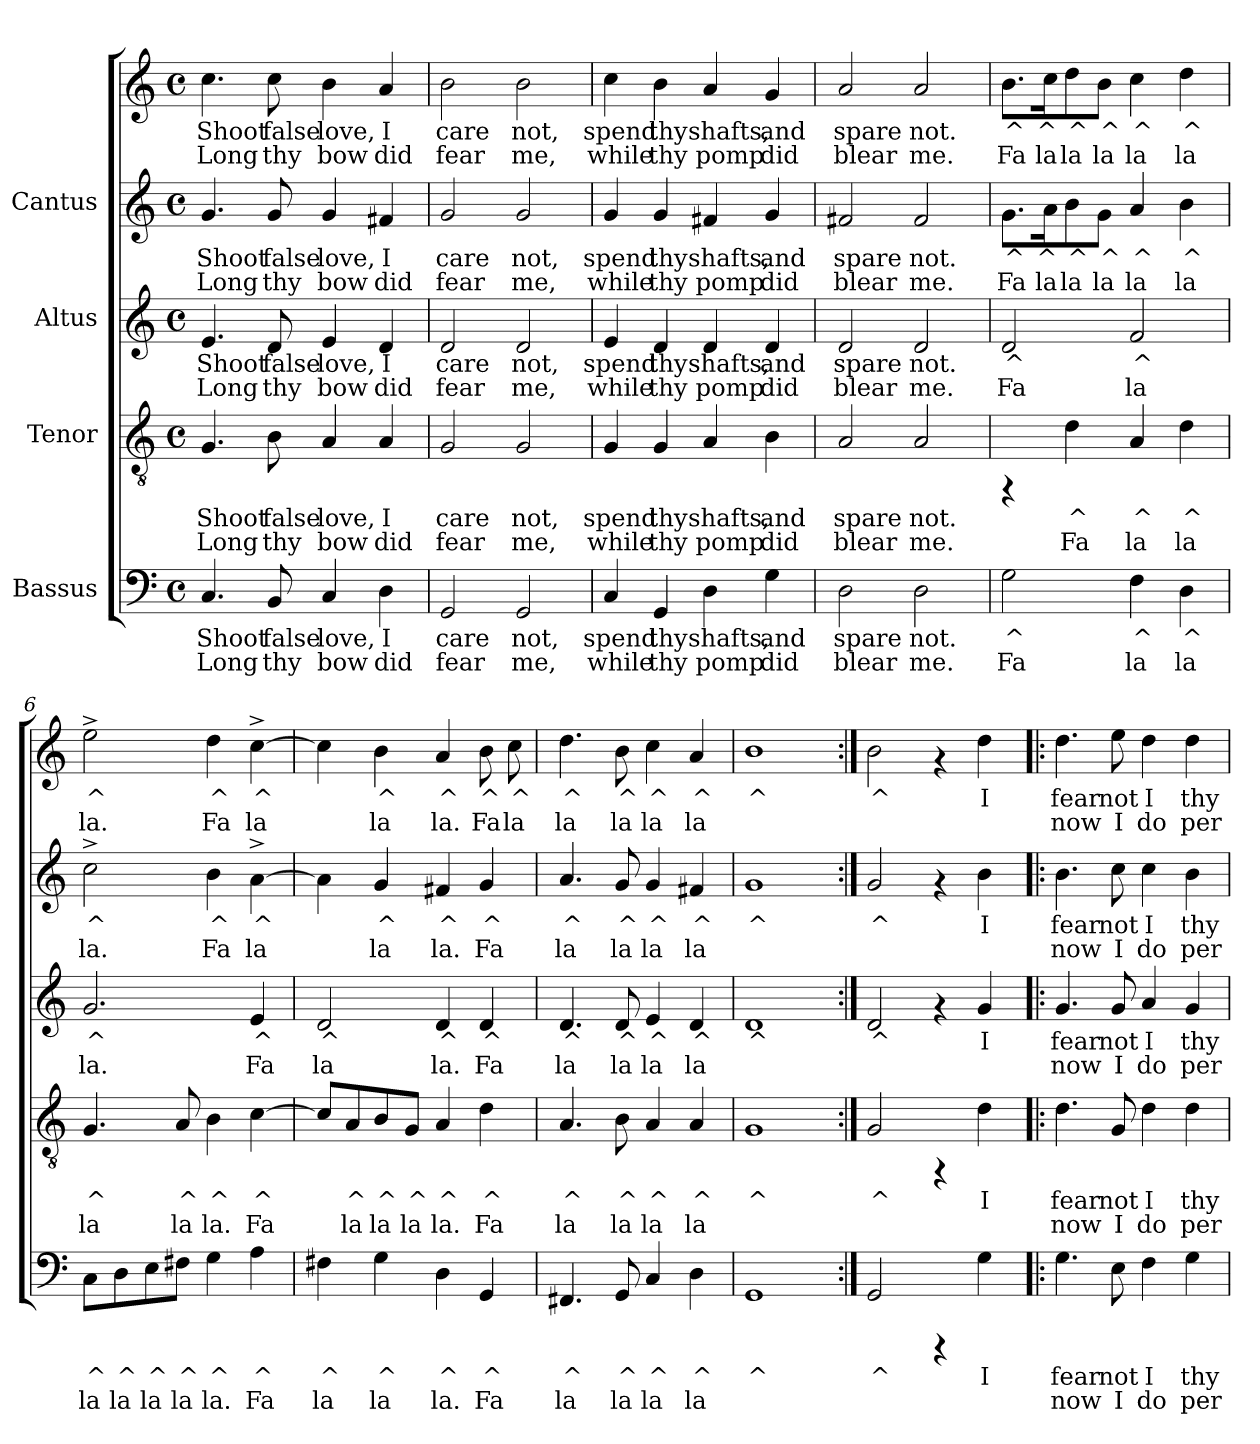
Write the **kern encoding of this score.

**kern	**text	**text	**kern	**text	**text	**kern	**text	**text	**kern	**text	**text	**kern	**text	**text
*part4	*part4	*part4	*part3	*part3	*part3	*part2	*part2	*part2	*part1	*part1	*part1	*part1	*part1	*part1
*staff5	*staff5	*staff5	*staff4	*staff4	*staff4	*staff3	*staff3	*staff3	*staff2	*staff2	*staff2	*staff1	*staff1	*staff1
*I"Bassus	*	*	*I"Tenor	*	*	*I"Altus	*	*	*I"Cantus	*	*	*	*	*
!!LO:PB:g=z
*stria5	*	*	*stria5	*	*	*stria5	*	*	*stria5	*	*	*stria5	*	*
*clefF4	*	*	*clefGv2	*	*	*clefG2	*	*	*clefG2	*	*	*clefG2	*	*
*M4/4	*	*	*M4/4	*	*	*M4/4	*	*	*M4/4	*	*	*M4/4	*	*
*met(c)	*	*	*met(c)	*	*	*met(c)	*	*	*met(c)	*	*	*met(c)	*	*
*MM156	*	*	*MM156	*	*	*MM156	*	*	*MM156	*	*	*MM156	*	*
=1	=1	=1	=1	=1	=1	=1	=1	=1	=1	=1	=1	=1	=1	=1
!	!LO:LY:b:cj	!LO:LY:b:cj	!	!LO:LY:b:cj	!LO:LY:b:cj	!	!LO:LY:b:cj	!LO:LY:b:cj	!	!LO:LY:b:cj	!LO:LY:b:cj	!	!LO:LY:b:cj	!LO:LY:b:cj
4.C/	Shoot	Long	4.G/	Shoot	Long	4.e/	Shoot	Long	4.g/	Shoot	Long	4.cc\	Shoot	Long
!	!LO:LY:b:cj	!LO:LY:b:cj	!	!LO:LY:b:cj	!LO:LY:b:cj	!	!LO:LY:b:cj	!LO:LY:b:cj	!	!LO:LY:b:cj	!LO:LY:b:cj	!	!LO:LY:b:cj	!LO:LY:b:cj
8BB/	false	thy	8B\	false	thy	8d/	false	thy	8g/	false	thy	8cc\	false	thy
!	!LO:LY:b:cj	!LO:LY:b:cj	!	!LO:LY:b:cj	!LO:LY:b:cj	!	!LO:LY:b:cj	!LO:LY:b:cj	!	!LO:LY:b:cj	!LO:LY:b:cj	!	!LO:LY:b:cj	!LO:LY:b:cj
4C/	love,	bow	4A/	love,	bow	4e/	love,	bow	4g/	love,	bow	4b\	love,	bow
!	!LO:LY:b:cj	!LO:LY:b:cj	!	!LO:LY:b:cj	!LO:LY:b:cj	!	!LO:LY:b:cj	!LO:LY:b:cj	!	!LO:LY:b:cj	!LO:LY:b:cj	!	!LO:LY:b:cj	!LO:LY:b:cj
4D\	I	did	4A/	I	did	4d/	I	did	4f#X/	I	did	4a/	I	did
=2	=2	=2	=2	=2	=2	=2	=2	=2	=2	=2	=2	=2	=2	=2
!	!LO:LY:b:cj	!LO:LY:b:cj	!	!LO:LY:b:cj	!LO:LY:b:cj	!	!LO:LY:b:cj	!LO:LY:b:cj	!	!LO:LY:b:cj	!LO:LY:b:cj	!	!LO:LY:b:cj	!LO:LY:b:cj
2GG/	care	fear	2G/	care	fear	2d/	care	fear	2g/	care	fear	2b\	care	fear
!	!LO:LY:b:cj	!LO:LY:b:cj	!	!LO:LY:b:cj	!LO:LY:b:cj	!	!LO:LY:b:cj	!LO:LY:b:cj	!	!LO:LY:b:cj	!LO:LY:b:cj	!	!LO:LY:b:cj	!LO:LY:b:cj
2GG/	not,	me,	2G/	not,	me,	2d/	not,	me,	2g/	not,	me,	2b\	not,	me,
=3	=3	=3	=3	=3	=3	=3	=3	=3	=3	=3	=3	=3	=3	=3
!	!LO:LY:b:cj	!LO:LY:b:cj	!	!LO:LY:b:cj	!LO:LY:b:cj	!	!LO:LY:b:cj	!LO:LY:b:cj	!	!LO:LY:b:cj	!LO:LY:b:cj	!	!LO:LY:b:cj	!LO:LY:b:cj
4C/	spend	while	4G/	spend	while	4e/	spend	while	4g/	spend	while	4cc\	spend	while
!	!LO:LY:b:cj	!LO:LY:b:cj	!	!LO:LY:b:cj	!LO:LY:b:cj	!	!LO:LY:b:cj	!LO:LY:b:cj	!	!LO:LY:b:cj	!LO:LY:b:cj	!	!LO:LY:b:cj	!LO:LY:b:cj
4GG/	thy	thy	4G/	thy	thy	4d/	thy	thy	4g/	thy	thy	4b\	thy	thy
!	!LO:LY:b:cj	!LO:LY:b:cj	!	!LO:LY:b:cj	!LO:LY:b:cj	!	!LO:LY:b:cj	!LO:LY:b:cj	!	!LO:LY:b:cj	!LO:LY:b:cj	!	!LO:LY:b:cj	!LO:LY:b:cj
4D\	shafts,	pomp	4A/	shafts,	pomp	4d/	shafts,	pomp	4f#X/	shafts,	pomp	4a/	shafts,	pomp
!	!LO:LY:b:cj	!LO:LY:b:cj	!	!LO:LY:b:cj	!LO:LY:b:cj	!	!LO:LY:b:cj	!LO:LY:b:cj	!	!LO:LY:b:cj	!LO:LY:b:cj	!	!LO:LY:b:cj	!LO:LY:b:cj
4G\	and	did	4B\	and	did	4d/	and	did	4g/	and	did	4g/	and	did
=4	=4	=4	=4	=4	=4	=4	=4	=4	=4	=4	=4	=4	=4	=4
!	!LO:LY:b:cj	!LO:LY:b:cj	!	!LO:LY:b:cj	!LO:LY:b:cj	!	!LO:LY:b:cj	!LO:LY:b:cj	!	!LO:LY:b:cj	!LO:LY:b:cj	!	!LO:LY:b:cj	!LO:LY:b:cj
2D\	spare	blear	2A/	spare	blear	2d/	spare	blear	2f#X/	spare	blear	2a/	spare	blear
!	!LO:LY:b:cj	!LO:LY:b:cj	!	!LO:LY:b:cj	!LO:LY:b:cj	!	!LO:LY:b:cj	!LO:LY:b:cj	!	!LO:LY:b:cj	!LO:LY:b:cj	!	!LO:LY:b:cj	!LO:LY:b:cj
2D\	not.	me.	2A/	not.	me.	2d/	not.	me.	2f#/	not.	me.	2a/	not.	me.
!!LO:LB:g=z
=5	=5	=5	=5	=5	=5	=5	=5	=5	=5	=5	=5	=5	=5	=5
!	!LO:LY:b:cj	!LO:LY:b:cj	!	!	!	!	!LO:LY:b:cj	!LO:LY:b:cj	!	!LO:LY:b:cj	!LO:LY:b:cj	!	!LO:LY:b:cj	!LO:LY:b:cj
2G\	^	Fa	4rFF	.	.	2d/	^	Fa	8.g\L	^	Fa	8.b\L	^	Fa
!	!	!	!	!	!	!	!	!	!	!LO:LY:b:cj	!LO:LY:b:cj	!	!LO:LY:b:cj	!LO:LY:b:cj
.	.	.	.	.	.	.	.	.	16a\	^	la	16cc\	^	la
!	!	!	!	!LO:LY:b:cj	!LO:LY:b:cj	!	!	!	!	!LO:LY:b:cj	!LO:LY:b:cj	!	!LO:LY:b:cj	!LO:LY:b:cj
.	.	.	4d\	^	Fa	.	.	.	8b\	^	la	8dd\	^	la
!	!	!	!	!	!	!	!	!	!	!LO:LY:b:cj	!LO:LY:b:cj	!	!LO:LY:b:cj	!LO:LY:b:cj
.	.	.	.	.	.	.	.	.	8g\J	^	la	8b\J	^	la
!	!LO:LY:b:cj	!LO:LY:b:cj	!	!LO:LY:b:cj	!LO:LY:b:cj	!	!LO:LY:b:cj	!LO:LY:b:cj	!	!LO:LY:b:cj	!LO:LY:b:cj	!	!LO:LY:b:cj	!LO:LY:b:cj
4F\	^	la	4A/	^	la	2f/	^	la	4a/	^	la	4cc\	^	la
!	!LO:LY:b:cj	!LO:LY:b:cj	!	!LO:LY:b:cj	!LO:LY:b:cj	!	!	!	!	!LO:LY:b:cj	!LO:LY:b:cj	!	!LO:LY:b:cj	!LO:LY:b:cj
4D\	^	la	4d\	^	la	.	.	.	4b\	^	la	4dd\	^	la
=6	=6	=6	=6	=6	=6	=6	=6	=6	=6	=6	=6	=6	=6	=6
!	!LO:LY:b:cj	!LO:LY:b:cj	!	!LO:LY:b:cj	!LO:LY:b:cj	!	!LO:LY:b:cj	!LO:LY:b:cj	!	!LO:LY:b:cj	!LO:LY:b:cj	!	!LO:LY:b:cj	!LO:LY:b:cj
8C\L	^	la	4.G/	^	la	2.g/	^	la.	2cc^>\	^	la.	2ee^>\	^	la.
!	!LO:LY:b:cj	!LO:LY:b:cj	!	!	!	!	!	!	!	!	!	!	!	!
8D\	^	la	.	.	.	.	.	.	.	.	.	.	.	.
!	!LO:LY:b:cj	!LO:LY:b:cj	!	!	!	!	!	!	!	!	!	!	!	!
8E\	^	la	.	.	.	.	.	.	.	.	.	.	.	.
!	!LO:LY:b:cj	!LO:LY:b:cj	!	!LO:LY:b:cj	!LO:LY:b:cj	!	!	!	!	!	!	!	!	!
8F#X\J	^	la	8A/	^	la	.	.	.	.	.	.	.	.	.
!	!LO:LY:b:cj	!LO:LY:b:cj	!	!LO:LY:b:cj	!LO:LY:b:cj	!	!	!	!	!LO:LY:b:cj	!LO:LY:b:cj	!	!LO:LY:b:cj	!LO:LY:b:cj
4G\	^	la.	4B\	^	la.	.	.	.	4b\	^	Fa	4dd\	^	Fa
!	!LO:LY:b:cj	!LO:LY:b:cj	!	!LO:LY:b:cj	!LO:LY:b:cj	!	!LO:LY:b:cj	!LO:LY:b:cj	!	!LO:LY:b:cj	!LO:LY:b:cj	!	!LO:LY:b:cj	!LO:LY:b:cj
4A\	^	Fa	[>4c\	^	Fa	4e/	^	Fa	[>4a^>\	^	la	[>4cc^>\	^	la
=7	=7	=7	=7	=7	=7	=7	=7	=7	=7	=7	=7	=7	=7	=7
!	!LO:LY:b:cj	!LO:LY:b:cj	!	!LO:LY:b:cj	!LO:LY:b:cj	!	!LO:LY:b:cj	!LO:LY:b:cj	!	!LO:LY:b:cj	!LO:LY:b:cj	!	!LO:LY:b:cj	!LO:LY:b:cj
4F#X\	^	la	8c/L]	.	.	2d/	^	la	4a\]	.	.	4cc\]	.	.
!	!	!	!	!LO:LY:b:cj	!LO:LY:b:cj	!	!	!	!	!	!	!	!	!
.	.	.	8A/	^	la	.	.	.	.	.	.	.	.	.
!	!LO:LY:b:cj	!LO:LY:b:cj	!	!LO:LY:b:cj	!LO:LY:b:cj	!	!	!	!	!LO:LY:b:cj	!LO:LY:b:cj	!	!LO:LY:b:cj	!LO:LY:b:cj
4G\	^	la	8B/	^	la	.	.	.	4g/	^	la	4b\	^	la
!	!	!	!	!LO:LY:b:cj	!LO:LY:b:cj	!	!	!	!	!	!	!	!	!
.	.	.	8G/J	^	la	.	.	.	.	.	.	.	.	.
!	!LO:LY:b:cj	!LO:LY:b:cj	!	!LO:LY:b:cj	!LO:LY:b:cj	!	!LO:LY:b:cj	!LO:LY:b:cj	!	!LO:LY:b:cj	!LO:LY:b:cj	!	!LO:LY:b:cj	!LO:LY:b:cj
4D\	^	la.	4A/	^	la.	4d/	^	la.	4f#X/	^	la.	4a/	^	la.
!	!LO:LY:b:cj	!LO:LY:b:cj	!	!LO:LY:b:cj	!LO:LY:b:cj	!	!LO:LY:b:cj	!LO:LY:b:cj	!	!LO:LY:b:cj	!LO:LY:b:cj	!	!LO:LY:b:cj	!LO:LY:b:cj
4GG/	^	Fa	4d\	^	Fa	4d/	^	Fa	4g/	^	Fa	8b\	^	Fa
!	!	!	!	!	!	!	!	!	!	!	!	!	!LO:LY:b:cj	!LO:LY:b:cj
.	.	.	.	.	.	.	.	.	.	.	.	8cc\	^	la
=8	=8	=8	=8	=8	=8	=8	=8	=8	=8	=8	=8	=8	=8	=8
!	!LO:LY:b:cj	!LO:LY:b:cj	!	!LO:LY:b:cj	!LO:LY:b:cj	!	!LO:LY:b:cj	!LO:LY:b:cj	!	!LO:LY:b:cj	!LO:LY:b:cj	!	!LO:LY:b:cj	!LO:LY:b:cj
4.FF#X/	^	la	4.A/	^	la	4.d/	^	la	4.a/	^	la	4.dd\	^	la
!	!LO:LY:b:cj	!LO:LY:b:cj	!	!LO:LY:b:cj	!LO:LY:b:cj	!	!LO:LY:b:cj	!LO:LY:b:cj	!	!LO:LY:b:cj	!LO:LY:b:cj	!	!LO:LY:b:cj	!LO:LY:b:cj
8GG/	^	la	8B\	^	la	8d/	^	la	8g/	^	la	8b\	^	la
!	!LO:LY:b:cj	!LO:LY:b:cj	!	!LO:LY:b:cj	!LO:LY:b:cj	!	!LO:LY:b:cj	!LO:LY:b:cj	!	!LO:LY:b:cj	!LO:LY:b:cj	!	!LO:LY:b:cj	!LO:LY:b:cj
4C/	^	la	4A/	^	la	4e/	^	la	4g/	^	la	4cc\	^	la
!	!LO:LY:b:cj	!LO:LY:b:cj	!	!LO:LY:b:cj	!LO:LY:b:cj	!	!LO:LY:b:cj	!LO:LY:b:cj	!	!LO:LY:b:cj	!LO:LY:b:cj	!	!LO:LY:b:cj	!LO:LY:b:cj
4D\	^	la	4A/	^	la	4d/	^	la	4f#X/	^	la	4a/	^	la
=9	=9	=9	=9	=9	=9	=9	=9	=9	=9	=9	=9	=9	=9	=9
!	!LO:LY:b:cj	!	!	!LO:LY:b:cj	!	!	!LO:LY:b:cj	!	!	!LO:LY:b:cj	!	!	!LO:LY:b:cj	!
1GG	^	.	1G	^	.	1d	^	.	1g	^	.	1b	^	.
!!LO:PB:g=z
=10:|!	=10:|!	=10:|!	=10:|!	=10:|!	=10:|!	=10:|!	=10:|!	=10:|!	=10:|!	=10:|!	=10:|!	=10:|!	=10:|!	=10:|!
!	!LO:LY:b:cj	!	!	!LO:LY:b:cj	!	!	!LO:LY:b:cj	!	!	!LO:LY:b:cj	!	!	!LO:LY:b:cj	!
2GG/	^	.	2G/	^	.	2d/	^	.	2g/	^	.	2b\	^	.
4rCCC	.	.	4rFF	.	.	4rf	.	.	4rf	.	.	4rf	.	.
!	!LO:LY:b:cj	!	!	!LO:LY:b:cj	!	!	!LO:LY:b:cj	!	!	!LO:LY:b:cj	!	!	!LO:LY:b:cj	!
4G\	I	.	4d\	I	.	4g/	I	.	4b\	I	.	4dd\	I	.
=11!|:	=11!|:	=11!|:	=11!|:	=11!|:	=11!|:	=11!|:	=11!|:	=11!|:	=11!|:	=11!|:	=11!|:	=11!|:	=11!|:	=11!|:
!	!LO:LY:b:cj	!LO:LY:b:cj	!	!LO:LY:b:cj	!LO:LY:b:cj	!	!LO:LY:b:cj	!LO:LY:b:cj	!	!LO:LY:b:cj	!LO:LY:b:cj	!	!LO:LY:b:cj	!LO:LY:b:cj
4.G\	fear	now	4.d\	fear	now	4.g/	fear	now	4.b\	-fear	now	4.dd\	fear	now
!	!LO:LY:b:cj	!LO:LY:b:cj	!	!LO:LY:b:cj	!LO:LY:b:cj	!	!LO:LY:b:cj	!LO:LY:b:cj	!	!LO:LY:b:cj	!LO:LY:b:cj	!	!LO:LY:b:cj	!LO:LY:b:cj
8E\	not	I	8G/	not	I	8g/	not	I	8cc\	not	I	8ee\	not	I
!	!LO:LY:b:cj	!LO:LY:b:cj	!	!LO:LY:b:cj	!LO:LY:b:cj	!	!LO:LY:b:cj	!LO:LY:b:cj	!	!LO:LY:b:cj	!LO:LY:b:cj	!	!LO:LY:b:cj	!LO:LY:b:cj
4F\	I	do	4d\	I	do	4a/	I	do	4cc\	I	do	4dd\	I	do
!	!LO:LY:b:cj	!LO:LY:b:cj	!	!LO:LY:b:cj	!LO:LY:b:cj	!	!LO:LY:b:cj	!LO:LY:b:cj	!	!LO:LY:b:cj	!LO:LY:b:cj	!	!LO:LY:b:cj	!LO:LY:b:cj
4G\	thy	per-	4d\	thy	per-	4g/	thy	per-	4b\	thy	per-	4dd\	thy	per-
=	=	=	=	=	=	=	=	=	=	=	=	=	=	=
*-	*-	*-	*-	*-	*-	*-	*-	*-	*-	*-	*-	*-	*-	*-
